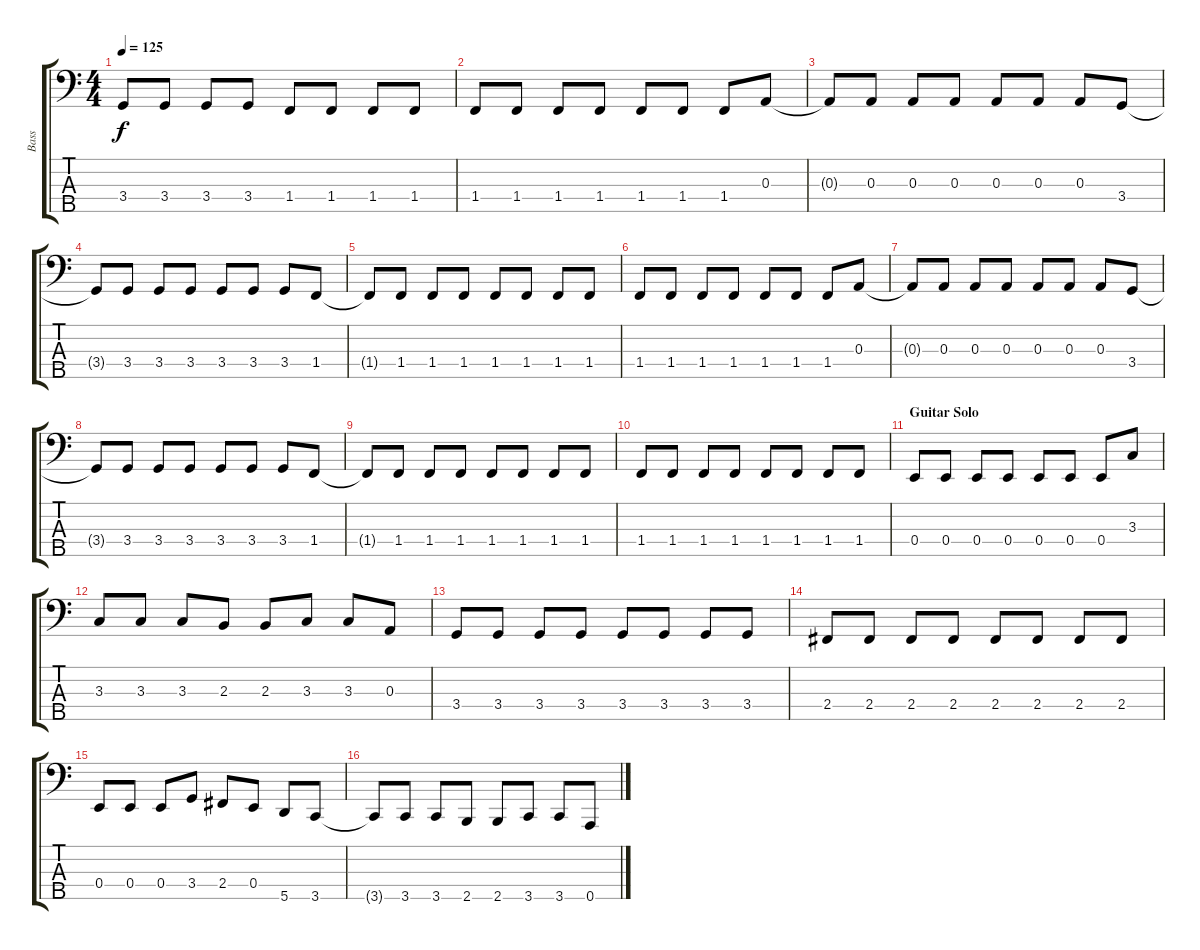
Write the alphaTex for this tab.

\track ("Bass" "Bass") {instrument electricbassfinger}
\staff {score tabs}
\tuning (G2 D2 A1 E1 A0) {hide}
\ts (4 4)
\tempo 125
\clef f4
\ks c
3.4.8{dy f} 3.4.8 3.4.8 3.4.8 1.4.8 1.4.8 1.4.8 1.4.8 |
1.4.8 1.4.8 1.4.8 1.4.8 1.4.8 1.4.8 1.4.8 0.3.8 |
0.3{t}.8 0.3.8 0.3.8 0.3.8 0.3.8 0.3.8 0.3.8 3.4.8 |
3.4{t}.8 3.4.8 3.4.8 3.4.8 3.4.8 3.4.8 3.4.8 1.4.8 |
1.4{t}.8 1.4.8 1.4.8 1.4.8 1.4.8 1.4.8 1.4.8 1.4.8 |
1.4.8 1.4.8 1.4.8 1.4.8 1.4.8 1.4.8 1.4.8 0.3.8 |
0.3{t}.8 0.3.8 0.3.8 0.3.8 0.3.8 0.3.8 0.3.8 3.4.8 |
3.4{t}.8 3.4.8 3.4.8 3.4.8 3.4.8 3.4.8 3.4.8 1.4.8 |
1.4{t}.8 1.4.8 1.4.8 1.4.8 1.4.8 1.4.8 1.4.8 1.4.8 |
1.4.8 1.4.8 1.4.8 1.4.8 1.4.8 1.4.8 1.4.8 1.4.8 |
\section ("" "Guitar Solo")
0.4.8 0.4.8 0.4.8 0.4.8 0.4.8 0.4.8 0.4.8 3.3.8 |
3.3.8 3.3.8 3.3.8 2.3.8 2.3.8 3.3.8 3.3.8 0.3.8 |
3.4.8 3.4.8 3.4.8 3.4.8 3.4.8 3.4.8 3.4.8 3.4.8 |
2.4.8 2.4.8 2.4.8 2.4.8 2.4.8 2.4.8 2.4.8 2.4.8 |
0.4.8 0.4.8 0.4.8 3.4.8 2.4.8 0.4.8 5.5.8 3.5.8 |
3.5{t}.8 3.5.8 3.5.8 2.5.8 2.5.8 3.5.8 3.5.8 0.5.8
